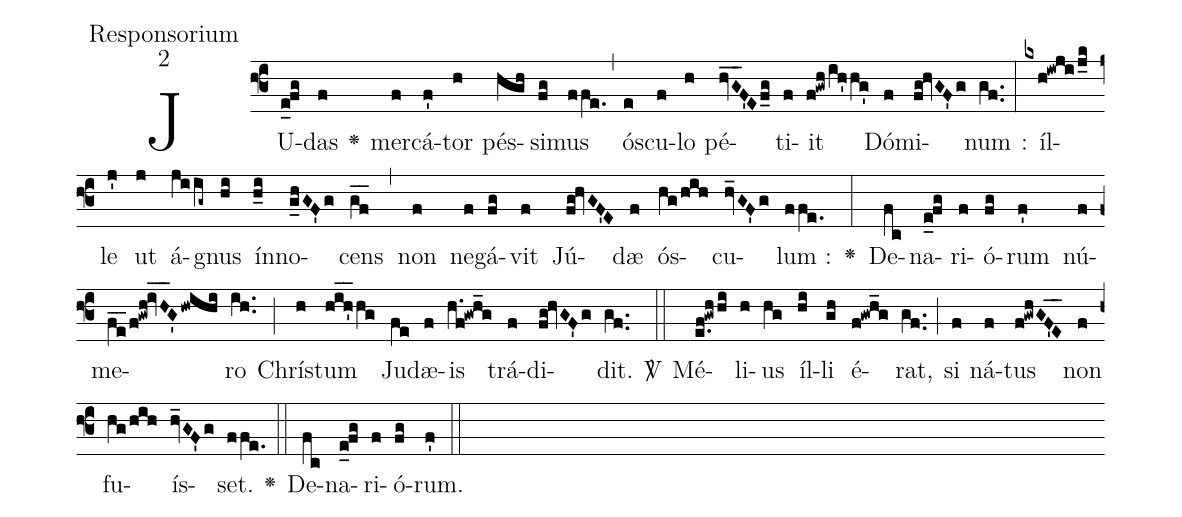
office-part:Responsorium;
mode:2;
%%
(f3) JU(e_0!fg)das(f) <v>\greheightstar</v>() mer(f)cá(f')tor(h) pés(hgh)si(fg)mus(ffe.) (,) ó(e)scu(f)lo(h) pé(hvG__F'E/f_g)ti(f)it(f!gwh/ih'hg') Dó(f)mi(fg!hvGF'g)num(gf..) :(:) íl(kxh!iwji/j_k)le(j') ut(j) á(jiig~)gnus(hi) ín(h_i)no(g_hGF'g)cens(gf__) (,) non(f) ne(f)gá(fg)vit(f) Jú(fg!hvGF'E)dæ(f) ós(hg/hih)cu(hv_GF'g)lum :(ffe.) <v>\greheightstar</v>(:) De(fc)na(e_0!fg)ri(f)ó(fg)rum(f') nú(f)me(fe__/f!gwh!iv_H_G'/hwihi)ro(ih..) (;) Chrí(h)stum(hih'__hg) Ju(fe)dæ(f)is(h.f!gwh_g) trá(f)di(fg!hvGF'g)dit.(gf..) <sp>V/</sp>(::) Mé(e.f!gwhhi)li(h)us(hg) íl(hi)li(gh) é(f!gwh_g)rat,(gf..) (;) si(f) ná(f)tus(f!gwhGF'_E_) non(f) fu(hg/hih)ís(hv_GF'g)set.(ffe.) <v>\greheightstar</v>(::) De(fc)na(e_0!fg)ri(f)ó(fg)rum.(f') (::)
